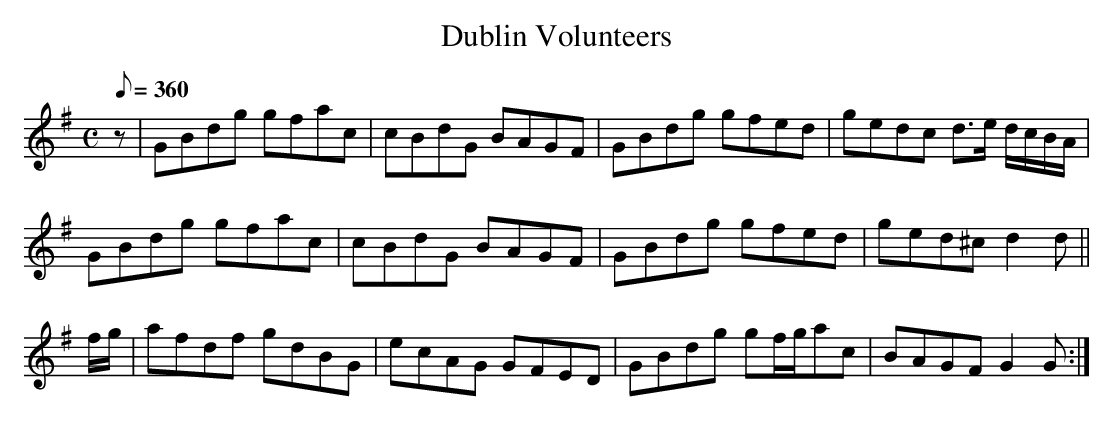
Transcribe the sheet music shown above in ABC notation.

X:1
T: Dublin Volunteers
M: C
L: 1/8
Q: 360
K: G
z|GBdg gfac|cBdG BAGF|GBdg gfed|gedc d>e d/c/B/A/|
GBdg gfac|cBdG BAGF|GBdg gfed|ged^c d2 d ||
f/g/|afdf gdBG|ecAG GFED|GBdg gf/g/ac|BAGF G2G :|
